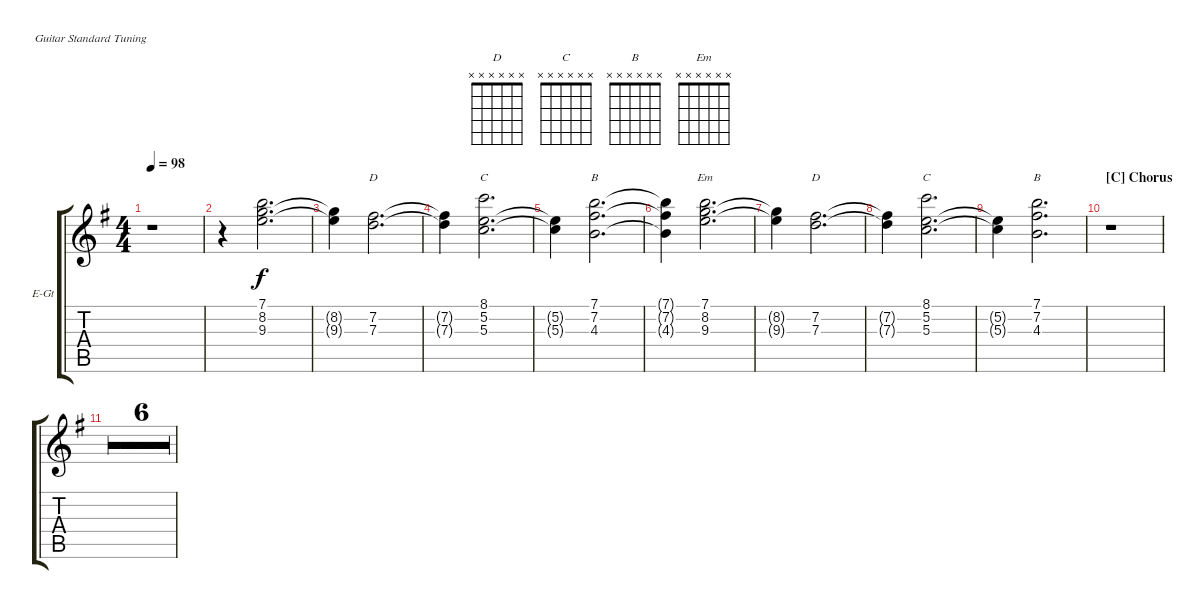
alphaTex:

\defaultSystemsLayout 4
\bracketExtendMode groupsimilarinstruments
\firstSystemTrackNameOrientation horizontal
\otherSystemsTrackNameOrientation horizontal
\track ("Ambient Guitar 2 " "E-Gt") {multiBarRest instrument electricguitarclean}
\staff {score tabs}
\tuning (E4 B3 G3 D3 A2 E2)
\chord ("D" x x x x x x)
\chord ("C" x x x x x x)
\chord ("B" x x x x x x)
\chord ("Em" x x x x x x)
\ts (4 4)
\tempo 98
\clef g2
\scale 0
\ks g
r.1{dy f} |
r.4 (9.3 8.2 7.1).2{d} |
(9.3{t} 8.2{t}).4 (7.3 7.2).2{d ch "D"} |
(7.2{t} 7.3{t}).4 (5.2 5.3 8.1).2{d ch "C"} |
(5.3{t} 5.2{t}).4 (7.2 4.3 7.1).2{d ch "B"} |
(4.3{t} 7.2{t} 7.1{t}).4 (9.3 8.2 7.1).2{d ch "Em"} |
(9.3{t} 8.2{t}).4 (7.3 7.2).2{d ch "D"} |
(7.3{t} 7.2{t}).4 (5.2 5.3 8.1).2{d ch "C"} |
(5.3{t} 5.2{t}).4 (7.2 4.3 7.1).2{d ch "B"} |
\section ("C" "Chorus")
\scale
0.553868 r.1 |
\scale 0
r.1 |
\scale 0
r.1 |
\scale 0
r.1 |
\scale 0
r.1 |
\scale 0
r.1 |
\scale 0
r.1
